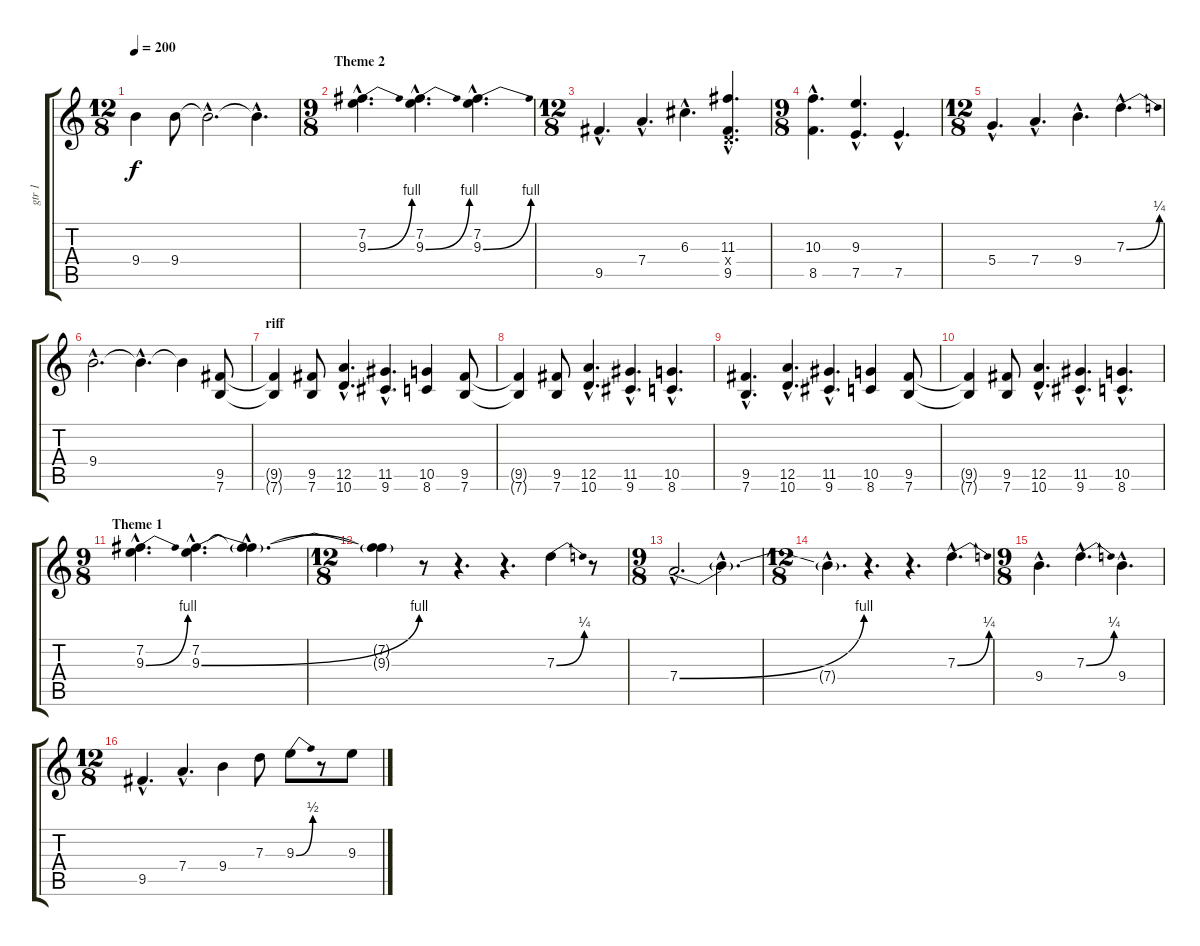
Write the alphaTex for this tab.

\track ("gtr 1" "gtr 1") {instrument distortionguitar}
\staff {score tabs}
\tuning (E4 B3 G3 D3 A2 E2) {hide}
\ts (12 8)
\tempo 200
\clef g2
\ks c
9.4.4{dy f} 9.4.8 9.4{hac t}.2{d} 9.4{hac t}.4{d} |
\ts (9 8)
\section ("" "Theme 2")
(7.2{hac} 9.3{be (bend 0 0 60 4) hac}).4{d} (7.2{hac} 9.3{be (bend 0 0 60 4) hac}).4{d} (7.2{hac} 9.3{be (bend 0 0 60 4) hac}).4{d} |
\ts (12 8)
9.5{hac}.4{d} 7.4{hac}.4{d} 6.3{hac}.4{d} (11.3{hac} 0.4{hac x} 9.5{hac}).4{d} |
\ts (9 8)
(10.3{hac} 8.5{hac}).4{d} (9.3{hac} 7.5{hac}).4{d} 7.5{hac}.4{d} |
\ts (12 8)
5.4{hac}.4{d} 7.4{hac}.4{d} 9.4{hac}.4{d} 7.3{be (bend 0 0 60 1) hac}.4{d} |
9.4{hac}.2{d} 9.4{hac t}.4{d} 9.4{t}.4 (9.5 7.6).8 |
\section ("" "riff")
(9.5{t} 7.6{t}).4 (9.5 7.6).8 (12.5{hac} 10.6{hac}).4{d} (11.5{hac} 9.6{hac}).4{d} (10.5 8.6).4 (9.5 7.6).8 |
(9.5{t} 7.6{t}).4 (9.5 7.6).8 (12.5{hac} 10.6{hac}).4{d} (11.5{hac} 9.6{hac}).4{d} (10.5{hac} 8.6{hac}).4{d} |
(9.5{hac} 7.6{hac}).4{d} (12.5{hac} 10.6{hac}).4{d} (11.5{hac} 9.6{hac}).4{d} (10.5 8.6).4 (9.5 7.6).8 |
(9.5{t} 7.6{t}).4 (9.5 7.6).8 (12.5{hac} 10.6{hac}).4{d} (11.5{hac} 9.6{hac}).4{d} (10.5{hac} 8.6{hac}).4{d} |
\ts (9 8)
\section ("" "Theme 1")
(7.2{hac} 9.3{be (bend 0 0 60 4) hac}).4{d} (7.2{hac} 9.3{be (bend 0 0 60 4) hac}).4{d} (7.2{hac t} 9.3{hac t}).4{d} |
\ts (12 8)
(7.2{t} 9.3{t}).4 r.8 r.4{d} r.4{d} 7.3{be (bend 0 0 60 1)}.4 r.8 |
\ts (9 8)
7.4{be (bend 0 0 60 4) hac}.2{d} 7.4{hac t}.4{d} |
\ts (12 8)
7.4{hac t}.4{d} r.4{d} r.4{d} 7.3{be (bend 0 0 60 1) hac}.4{d} |
\ts (9 8)
9.4{hac}.4{d} 7.3{be (bend 0 0 60 1) hac}.4{d} 9.4{hac}.4{d} |
\ts (12 8)
9.5{hac}.4{d} 7.4{hac}.4{d} 9.4.4 7.3.8 9.3{be (bend 0 0 60 2)}.8 r.8 9.3.8
